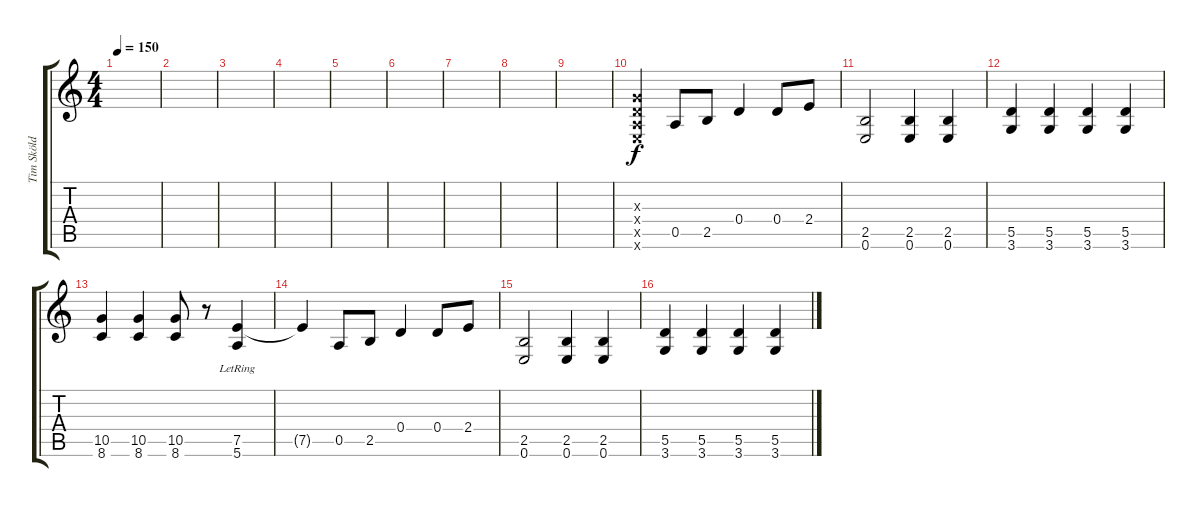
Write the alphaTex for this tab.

\track ("Tim Sköld" "Tim Sköld") {instrument distortionguitar}
\staff {score tabs}
\tuning (E4 B3 G3 D3 A2 E2) {hide}
\ts (4 4)
\tempo 150
\clef g2
\ks c
|
|
|
|
|
|
|
|
|
(0.3{x} 0.4{x} 0.5{x} 0.6{x}).4 0.5.8 2.5.8 0.4.4 0.4.8 2.4.8 |
(2.5 0.6).2 (2.5 0.6).4 (2.5 0.6).4 |
(5.5 3.6).4 (5.5 3.6).4 (5.5 3.6).4 (5.5 3.6).4 |
(10.5 8.6).4 (10.5 8.6).4 (10.5 8.6).8 r.8 (7.5 5.6{lr}).4 |
7.5{t}.4 0.5.8 2.5.8 0.4.4 0.4.8 2.4.8 |
(2.5 0.6).2 (2.5 0.6).4 (2.5 0.6).4 |
(5.5 3.6).4 (5.5 3.6).4 (5.5 3.6).4 (5.5 3.6).4
